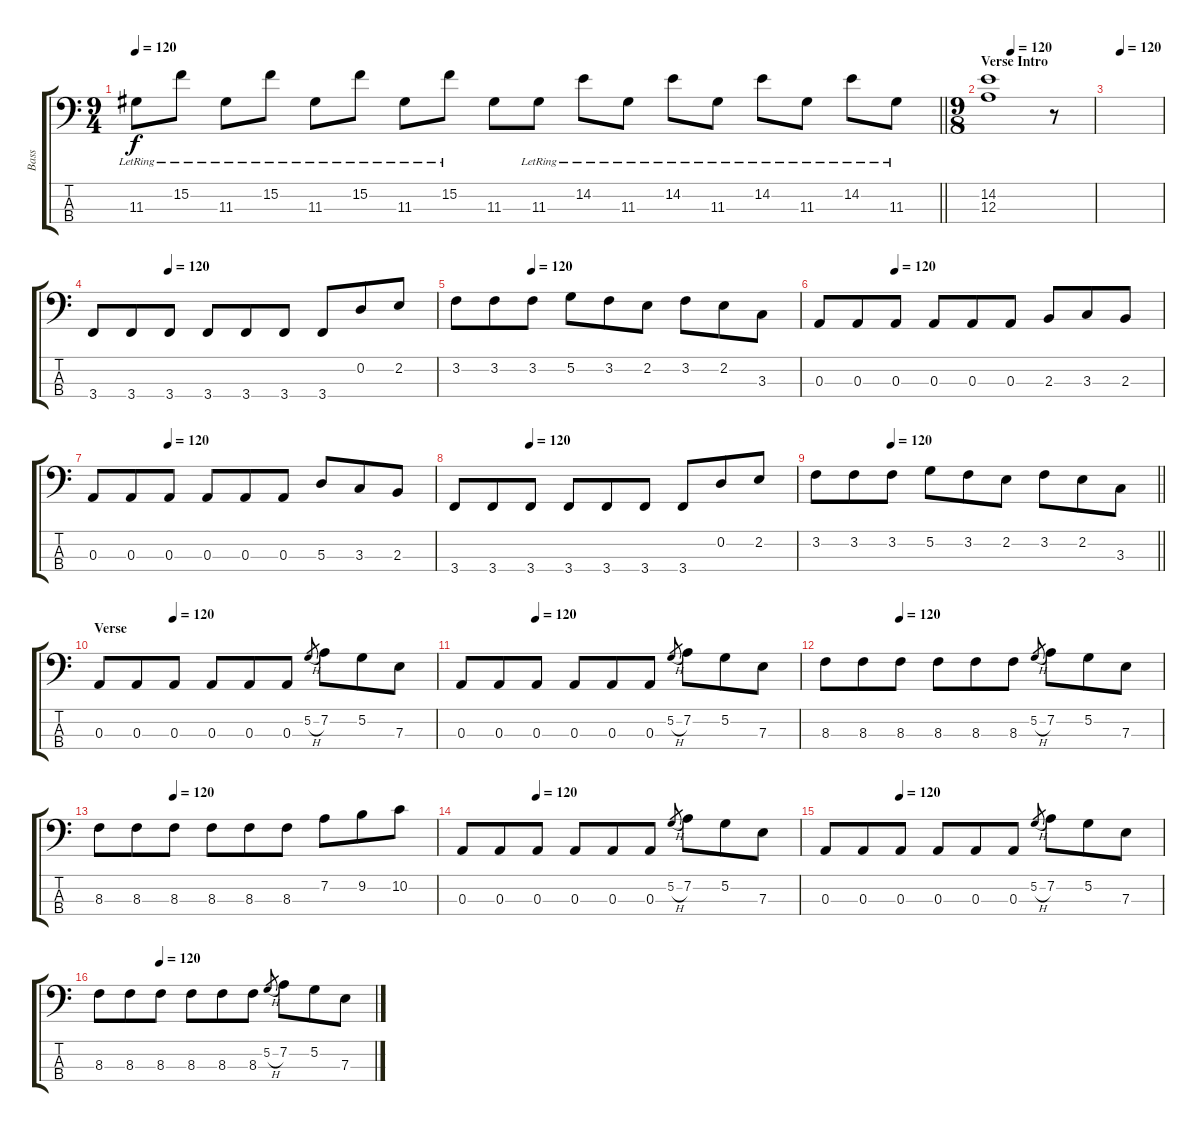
\track ("Bass" "Bass") {instrument electricbassfinger}
\staff {score tabs}
\tuning (G2 D2 A1 D1) {hide}
\ts (9 4)
\tempo 120
\clef f4
\barLineRight lightlight
\ks c
11.3{lr}.8{dy f} 15.2{lr}.8 11.3{lr}.8 15.2{lr}.8 11.3{lr}.8 15.2{lr}.8 11.3{lr}.8 15.2{lr}.8 11.3.8 11.3{lr}.8 14.2{lr}.8 11.3{lr}.8 14.2{lr}.8 11.3{lr}.8 14.2{lr}.8 11.3{lr}.8 14.2{lr}.8 11.3{lr}.8 |
\ts (9 8)
\section ("" "Verse Intro")
\tempo (120 0.2222222222222222)
(14.2 12.3).1{volume 0} r.8 |
\tempo (120 0.2222222222222222)
|
\tempo (120 0.2222222222222222)
3.4.8{volume 14} 3.4.8 3.4.8 3.4.8 3.4.8 3.4.8 3.4.8 0.2.8 2.2.8 |
\tempo (120 0.2222222222222222)
3.2.8 3.2.8 3.2.8 5.2.8 3.2.8 2.2.8 3.2.8 2.2.8 3.3.8 |
\tempo (120 0.2222222222222222)
0.3.8 0.3.8 0.3.8 0.3.8 0.3.8 0.3.8 2.3.8 3.3.8 2.3.8 |
\tempo (120 0.2222222222222222)
0.3.8 0.3.8 0.3.8 0.3.8 0.3.8 0.3.8 5.3.8 3.3.8 2.3.8 |
\tempo (120 0.2222222222222222)
3.4.8 3.4.8 3.4.8 3.4.8 3.4.8 3.4.8 3.4.8 0.2.8 2.2.8 |
\tempo (120 0.2222222222222222)
\barLineRight lightlight
3.2.8 3.2.8 3.2.8 5.2.8 3.2.8 2.2.8 3.2.8 2.2.8 3.3.8 |
\section ("" "Verse")
\tempo (120 0.2222222222222222)
0.3.8 0.3.8 0.3.8 0.3.8 0.3.8 0.3.8 5.2{h}.8{gr} 7.2.8 5.2.8 7.3.8 |
\tempo (120 0.2222222222222222)
0.3.8 0.3.8 0.3.8 0.3.8 0.3.8 0.3.8 5.2{h}.8{gr} 7.2.8 5.2.8 7.3.8 |
\tempo (120 0.2222222222222222)
8.3.8 8.3.8 8.3.8 8.3.8 8.3.8 8.3.8 5.2{h}.8{gr} 7.2.8 5.2.8 7.3.8 |
\tempo (120 0.2222222222222222)
8.3.8 8.3.8 8.3.8 8.3.8 8.3.8 8.3.8 7.2.8 9.2.8 10.2.8 |
\tempo (120 0.2222222222222222)
0.3.8 0.3.8 0.3.8 0.3.8 0.3.8 0.3.8 5.2{h}.8{gr} 7.2.8 5.2.8 7.3.8 |
\tempo (120 0.2222222222222222)
0.3.8 0.3.8 0.3.8 0.3.8 0.3.8 0.3.8 5.2{h}.8{gr} 7.2.8 5.2.8 7.3.8 |
\tempo (120 0.2222222222222222)
8.3.8 8.3.8 8.3.8 8.3.8 8.3.8 8.3.8 5.2{h}.8{gr} 7.2.8 5.2.8 7.3.8
